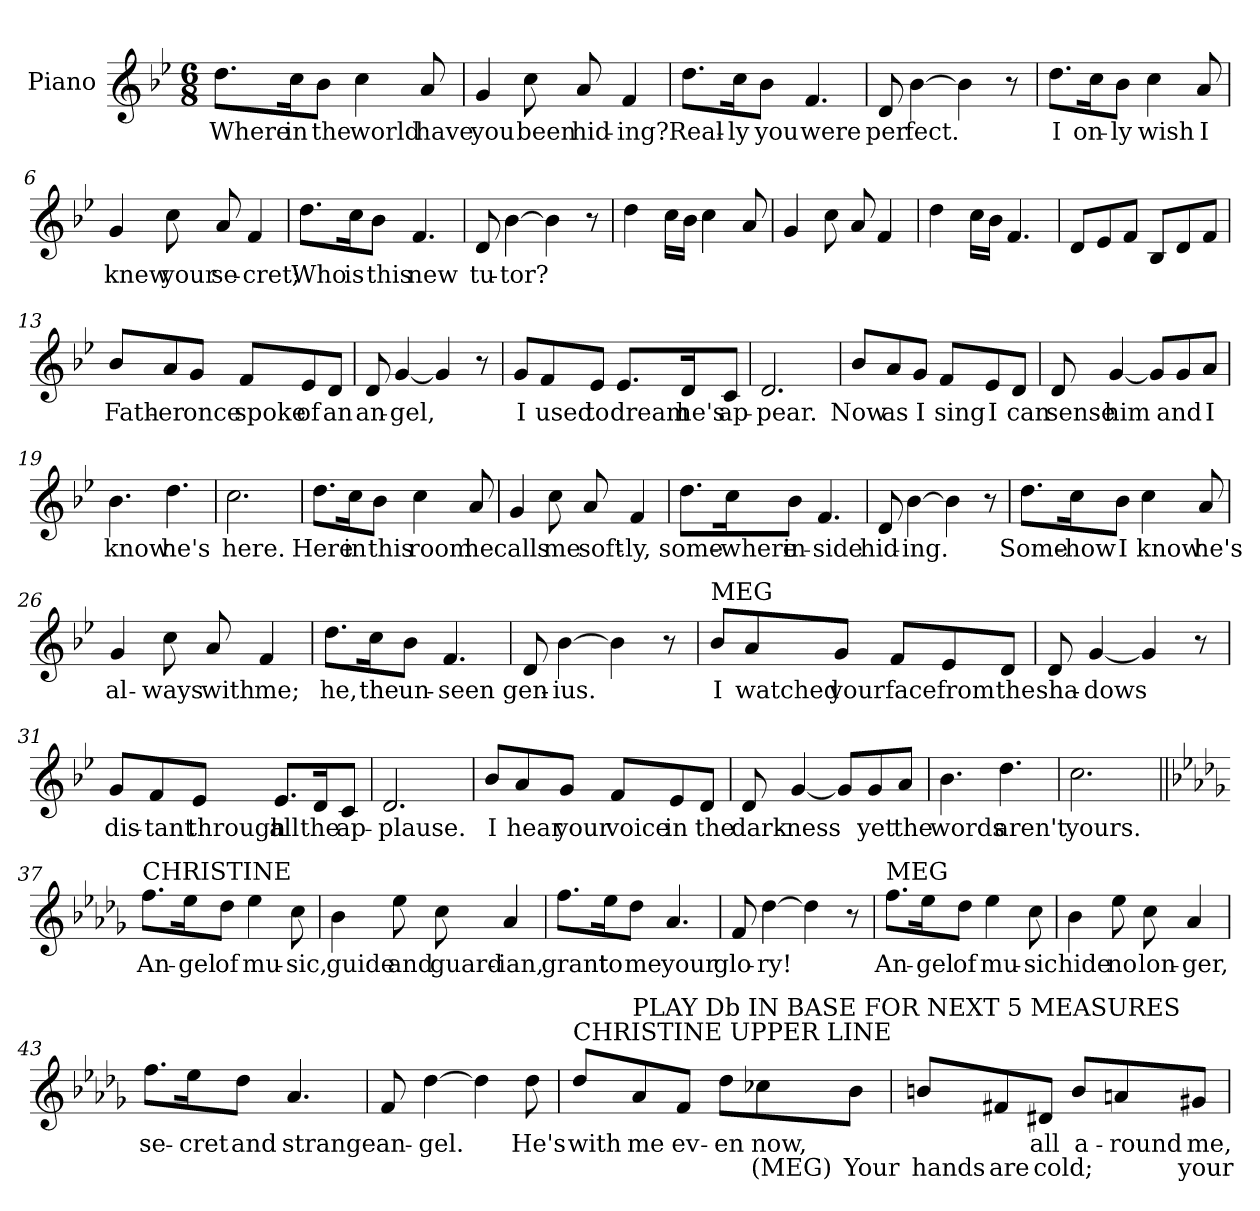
**kern	**text	**text
*part1	*part1	*part1
*staff1	*staff1	*staff1
*I"Piano	*	*
*I'Pno.	*	*
*clefG2	*	*
*k[b-e-]	*	*
*B-:	*	*
*M6/8	*	*
=1	=1	=1
8.dd\L	Where	.
16cc\K	in	.
8b-\J	the	.
4cc\	world	.
8a/	have	.
=2	=2	=2
4g/	you	.
8cc\	been	.
8a/	hid-	.
4f/	-ing?	.
=3	=3	=3
8.dd\L	Real-	.
16cc\K	-ly	.
8b-\J	you	.
4.f/	were	.
!!LO:LB:g=z
=4	=4	=4
8d/	-per	.
[4b-\	fect.	.
4b-\]	.	.
8r	.	.
=5	=5	=5
8.dd\L	I	.
16cc\K	on-	.
8b-\J	-ly	.
4cc\	wish	.
8a/	I	.
=6	=6	=6
4g/	knew	.
8cc\	your	.
8a/	se-	.
4f/	-cret;	.
=7	=7	=7
8.dd\L	Who	.
16cc\K	is	.
8b-\J	this	.
4.f/	new	.
!!LO:LB:g=z
=8	=8	=8
8d/	tu-	.
[4b-\	-tor?	.
4b-\]	.	.
8r	.	.
=9	=9	=9
4dd\	.	.
16cc\LL	.	.
16b-\JJ	.	.
4cc\	.	.
8a/	.	.
=10	=10	=10
4g/	.	.
8cc\	.	.
8a/	.	.
4f/	.	.
=11	=11	=11
4dd\	.	.
16cc\LL	.	.
16b-\JJ	.	.
4.f/	.	.
=12	=12	=12
8d/L	.	.
8e-/	.	.
8f/J	.	.
8B-/L	.	.
8d/	.	.
8f/J	.	.
!!LO:LB:g=z
=13	=13	=13
8b-/L	Fath-	.
8a/	-er	.
8g/J	once	.
8f/L	spoke	.
8e-/	of	.
8d/J	an	.
=14	=14	=14
8d/	an-	.
[4g/	-gel,	.
4g/]	.	.
8r	.	.
=15	=15	=15
8g/L	I	.
8f/	used	.
8e-/J	to	.
8.e-/L	dream	.
16d/K	he's	.
8c/J	ap-	.
=16	=16	=16
2.d/	-pear.	.
!!LO:LB:g=z
=17	=17	=17
8b-/L	Now	.
8a/	as	.
8g/J	I	.
8f/L	sing	.
8e-/	I	.
8d/J	can	.
=18	=18	=18
8d/	sense	.
[4g/	him	.
8g/L]	.	.
8g/	and	.
8a/J	I	.
=19	=19	=19
4.b-\	know	.
4.dd\	he's	.
=20	=20	=20
2.cc\	here.	.
!!LO:LB:g=z
=21	=21	=21
8.dd\L	Here	.
16cc\K	in	.
8b-\J	this	.
4cc\	room	.
8a/	he	.
=22	=22	=22
4g/	calls	.
8cc\	me	.
8a/	soft-	.
4f/	-ly,	.
=23	=23	=23
8.dd\L	some-	.
16cc\K	-where	.
8b-\J	in-	.
4.f/	-side	.
=24	=24	=24
8d/	hid-	.
[4b-\	-ing.	.
4b-\]	.	.
8r	.	.
!!LO:LB:g=z
=25	=25	=25
8.dd\L	Some-	.
16cc\K	-how	.
8b-\J	I	.
4cc\	know	.
8a/	he's	.
=26	=26	=26
4g/	al-	.
8cc\	-ways	.
8a/	with	.
4f/	me;	.
=27	=27	=27
8.dd\L	he,	.
16cc\K	the	.
8b-\J	un-	.
4.f/	-seen	.
=28	=28	=28
8d/	gen-	.
[4b-\	-ius.	.
4b-\]	.	.
8r	.	.
!!LO:LB:g=z
=29	=29	=29
!LO:TX:a:t=MEG	!	!
8b-/L	I	.
8a/	watched	.
8g/J	your	.
8f/L	face	.
8e-/	from	.
8d/J	the	.
=30	=30	=30
8d/	sha-	.
[4g/	-dows	.
4g/]	.	.
8r	.	.
=31	=31	=31
8g/L	dis-	.
8f/	-tant	.
8e-/J	through	.
8.e-/L	all	.
16d/K	the	.
8c/J	ap-	.
!!LO:PB:g=z
=32	=32	=32
2.d/	-plause.	.
=33	=33	=33
8b-/L	I	.
8a/	hear	.
8g/J	your	.
8f/L	voice	.
8e-/	in	.
8d/J	the	.
=34	=34	=34
8d/	dark-	.
[4g/	-ness	.
8g/L]	.	.
8g/	yet	.
8a/J	the	.
=35	=35	=35
4.b-\	words	.
4.dd\	aren't	.
=36	=36	=36
2.cc\	yours.	.
!!LO:LB:g=z
=37||	=37||	=37||
*k[b-e-a-d-g-]	*	*
*D-:	*	*
!LO:TX:a:t=CHRISTINE	!	!
8.ff\L	An-	.
16ee-\K	-gel	.
8dd-\J	of	.
4ee-\	mu-	.
8cc\	-sic,	.
=38	=38	=38
4b-\	guide	.
8ee-\	and	.
8cc\	guard-	.
4a-/	-ian,	.
=39	=39	=39
8.ff\L	grant	.
16ee-\K	to	.
8dd-\J	me	.
4.a-/	your	.
=40	=40	=40
8f/	-glo-	.
[4dd-\	-ry!	.
4dd-\]	.	.
8r	.	.
!!LO:LB:g=z
=41	=41	=41
!LO:TX:a:t=MEG	!	!
8.ff\L	An-	.
16ee-\K	-gel	.
8dd-\J	of	.
4ee-\	mu-	.
8cc\	-sic	.
=42	=42	=42
4b-\	hide	.
8ee-\	no	.
8cc\	lon-	.
4a-/	-ger,	.
=43	=43	=43
8.ff\L	se-	.
16ee-\K	-cret	.
8dd-\J	and	.
4.a-/	strange	.
=44	=44	=44
8f/	an-	.
[4dd-\	-gel.	.
4dd-\]	.	.
8dd-\	He's	.
!!LO:LB:g=z
=45	=45	=45
!LO:TX:a:t=CHRISTINE UPPER LINE	!	!
8dd-/L	with	.
!LO:TX:a:t=PLAY Db IN BASE FOR NEXT 5 MEASURES	!	!
8a-/	me	.
8f/J	ev-	.
8dd-\L	-en	.
8cc-X\	now,	(MEG)
8b-\J	.	Your
=46	=46	=46
8bn/L	.	hands
8f#X/	.	are
8d#X/J	all	cold;
8b/L	a-	.
8an/	-round	.
8g#X/J	me,	your
=	=	=
*-	*-	*-
